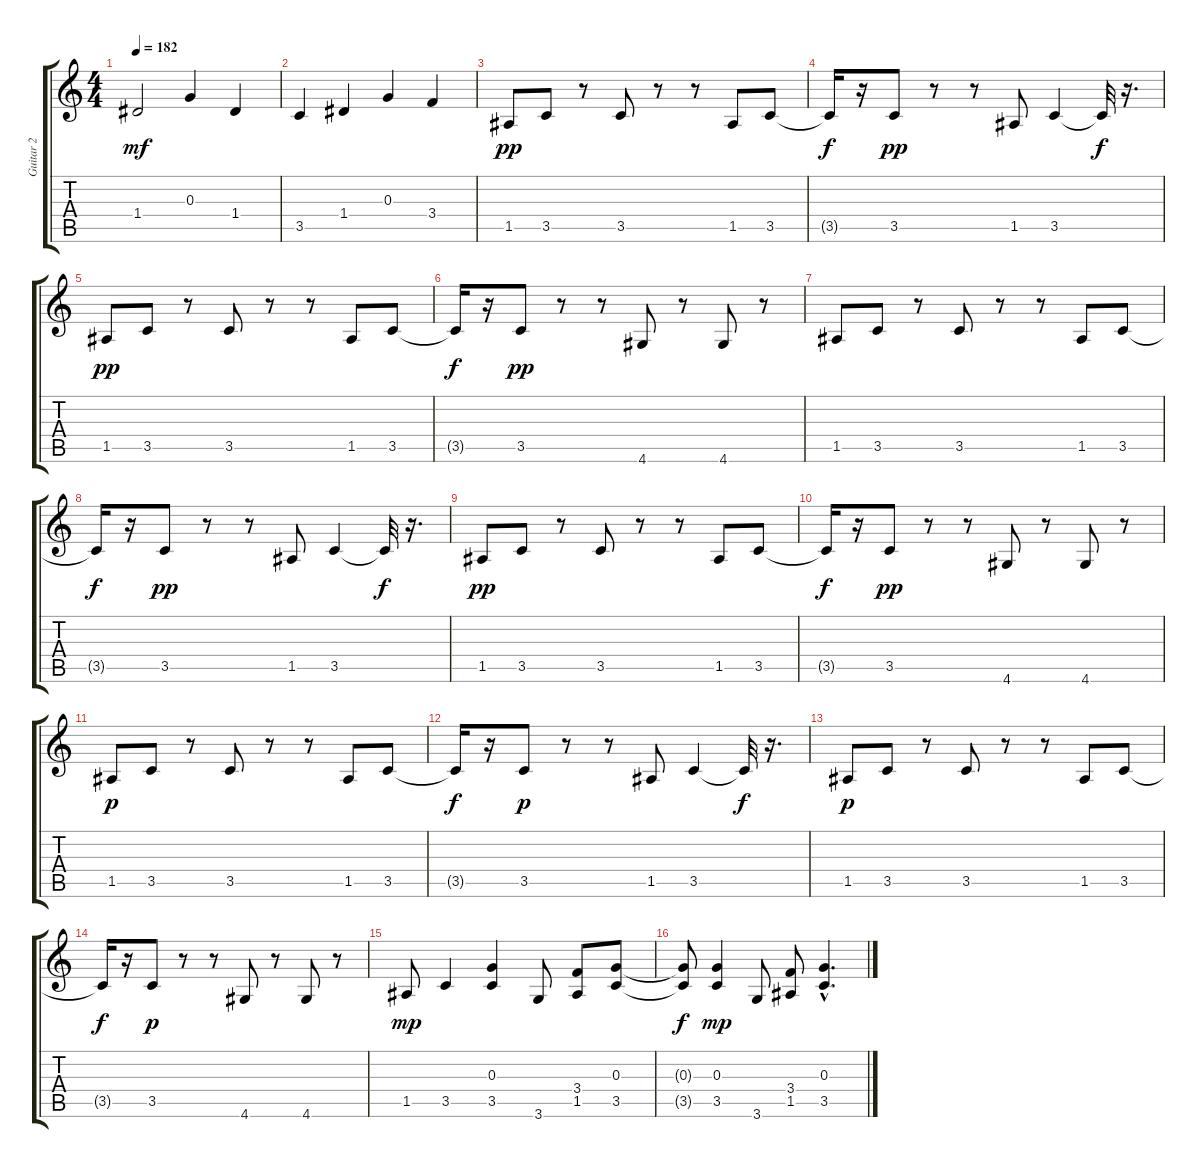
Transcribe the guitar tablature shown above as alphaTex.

\track ("Guitar 2" "Guitar 2") {instrument overdrivenguitar}
\staff {score tabs}
\tuning (E4 B3 G3 D3 A2 E2) {hide}
\ts (4 4)
\tempo 182
\clef g2
\ks c
1.4.2{dy mf} 0.3.4 1.4.4 |
3.5.4 1.4.4 0.3.4 3.4.4 |
1.5.8{dy pp} 3.5.8 r.8 3.5.8 r.8 r.8 1.5.8 3.5.8 |
3.5{t}.16{dy f} r.16 3.5.8{dy pp} r.8 r.8 1.5.8 3.5.4 3.5{t}.32{dy f} r.16{d} |
1.5.8{dy pp} 3.5.8 r.8 3.5.8 r.8 r.8 1.5.8 3.5.8 |
3.5{t}.16{dy f} r.16 3.5.8{dy pp} r.8 r.8 4.6.8 r.8 4.6.8 r.8 |
1.5.8 3.5.8 r.8 3.5.8 r.8 r.8 1.5.8 3.5.8 |
3.5{t}.16{dy f} r.16 3.5.8{dy pp} r.8 r.8 1.5.8 3.5.4 3.5{t}.32{dy f} r.16{d} |
1.5.8{dy pp} 3.5.8 r.8 3.5.8 r.8 r.8 1.5.8 3.5.8 |
3.5{t}.16{dy f} r.16 3.5.8{dy pp} r.8 r.8 4.6.8 r.8 4.6.8 r.8 |
1.5.8{dy p} 3.5.8 r.8 3.5.8 r.8 r.8 1.5.8 3.5.8 |
3.5{t}.16{dy f} r.16 3.5.8{dy p} r.8 r.8 1.5.8 3.5.4 3.5{t}.32{dy f} r.16{d} |
1.5.8{dy p} 3.5.8 r.8 3.5.8 r.8 r.8 1.5.8 3.5.8 |
3.5{t}.16{dy f} r.16 3.5.8{dy p} r.8 r.8 4.6.8 r.8 4.6.8 r.8 |
1.5.8{dy mp} 3.5.4 (0.3 3.5).4 3.6.8 (3.4 1.5).8 (0.3 3.5).8 |
(0.3{t} 3.5{t}).8{dy f} (0.3 3.5).4{dy mp} 3.6.8 (3.4 1.5).8 (0.3{hac} 3.5{hac}).4{d}
